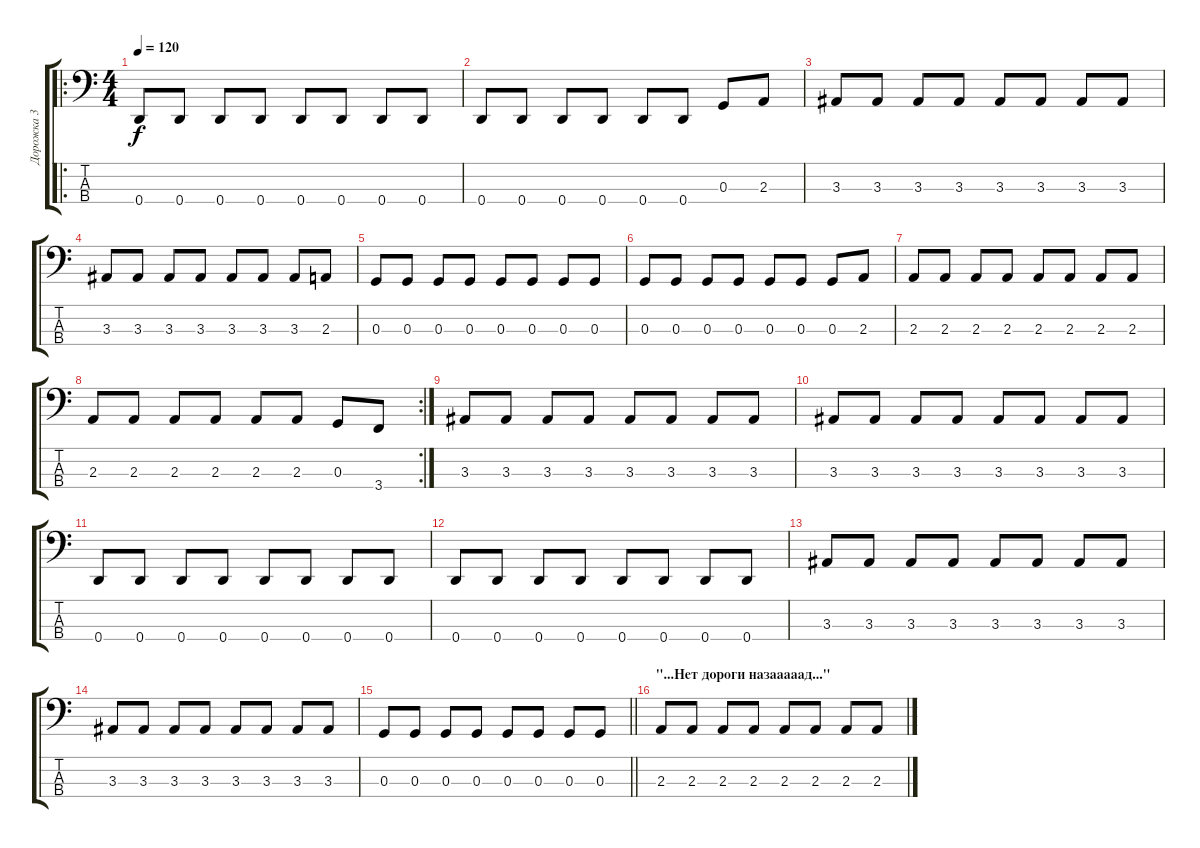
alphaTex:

\track ("Дорожка 3" "Дорожка 3") {instrument electricbassfinger}
\staff {score tabs}
\tuning (F2 C2 G1 D1) {hide}
\ro
\ts (4 4)
\tempo 120
\clef f4
\ks c
0.4.8{dy f} 0.4.8 0.4.8 0.4.8 0.4.8 0.4.8 0.4.8 0.4.8 |
0.4.8 0.4.8 0.4.8 0.4.8 0.4.8 0.4.8 0.3.8 2.3.8 |
3.3.8 3.3.8 3.3.8 3.3.8 3.3.8 3.3.8 3.3.8 3.3.8 |
3.3.8 3.3.8 3.3.8 3.3.8 3.3.8 3.3.8 3.3.8 2.3.8 |
0.3.8 0.3.8 0.3.8 0.3.8 0.3.8 0.3.8 0.3.8 0.3.8 |
0.3.8 0.3.8 0.3.8 0.3.8 0.3.8 0.3.8 0.3.8 2.3.8 |
2.3.8 2.3.8 2.3.8 2.3.8 2.3.8 2.3.8 2.3.8 2.3.8 |
\rc 2
2.3.8 2.3.8 2.3.8 2.3.8 2.3.8 2.3.8 0.3.8 3.4.8 |
3.3.8 3.3.8 3.3.8 3.3.8 3.3.8 3.3.8 3.3.8 3.3.8 |
3.3.8 3.3.8 3.3.8 3.3.8 3.3.8 3.3.8 3.3.8 3.3.8 |
0.4.8 0.4.8 0.4.8 0.4.8 0.4.8 0.4.8 0.4.8 0.4.8 |
0.4.8 0.4.8 0.4.8 0.4.8 0.4.8 0.4.8 0.4.8 0.4.8 |
3.3.8 3.3.8 3.3.8 3.3.8 3.3.8 3.3.8 3.3.8 3.3.8 |
3.3.8 3.3.8 3.3.8 3.3.8 3.3.8 3.3.8 3.3.8 3.3.8 |
\barLineRight lightlight
0.3.8 0.3.8 0.3.8 0.3.8 0.3.8 0.3.8 0.3.8 0.3.8 |
\section ("" "\"...Нет дороги назааааад...\"")
2.3.8 2.3.8 2.3.8 2.3.8 2.3.8 2.3.8 2.3.8 2.3.8
